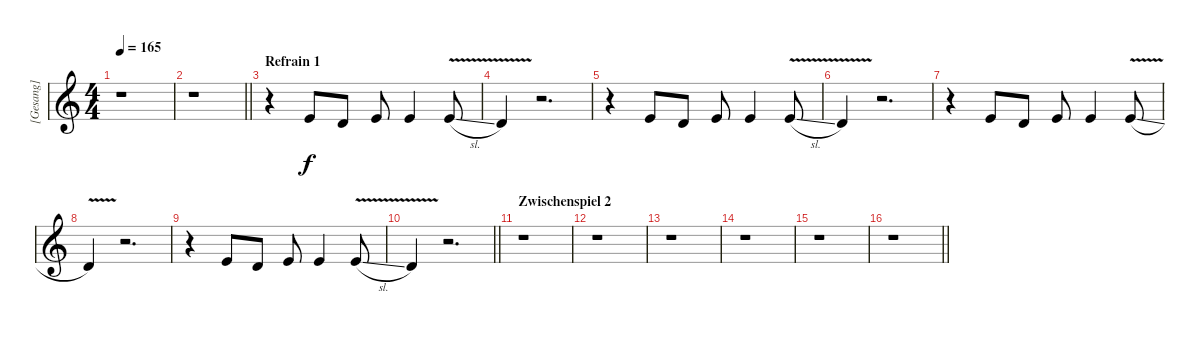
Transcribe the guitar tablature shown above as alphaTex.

\track ("[Gesang]" "[Gesang]") {instrument baritonesax}
\staff {score}
\tuning (E4 B3 G3 D3 A2 E2) {hide}
\ts (4 4)
\tempo 165
\clef g2
\ks c
r.1{dy f} |
\barLineRight lightlight
r.1 |
\section ("" "Refrain 1")
r.4 5.2.8{volume 16} 3.2.8 5.2.8 5.2.4 5.2{v sl}.8 |
3.2{v}.4 r.2{d} |
r.4 5.2.8 3.2.8 5.2.8 5.2.4 5.2{v sl}.8 |
3.2{v}.4 r.2{d} |
r.4 5.2.8 3.2.8 5.2.8 5.2.4 5.2{v sl}.8 |
3.2{v}.4 r.2{d} |
r.4 5.2.8 3.2.8 5.2.8 5.2.4 5.2{v sl}.8 |
\barLineRight lightlight
3.2{v}.4 r.2{d} |
\section ("" "Zwischenspiel 2")
r.1 |
r.1 |
r.1 |
r.1 |
r.1 |
\barLineRight lightlight
r.1
